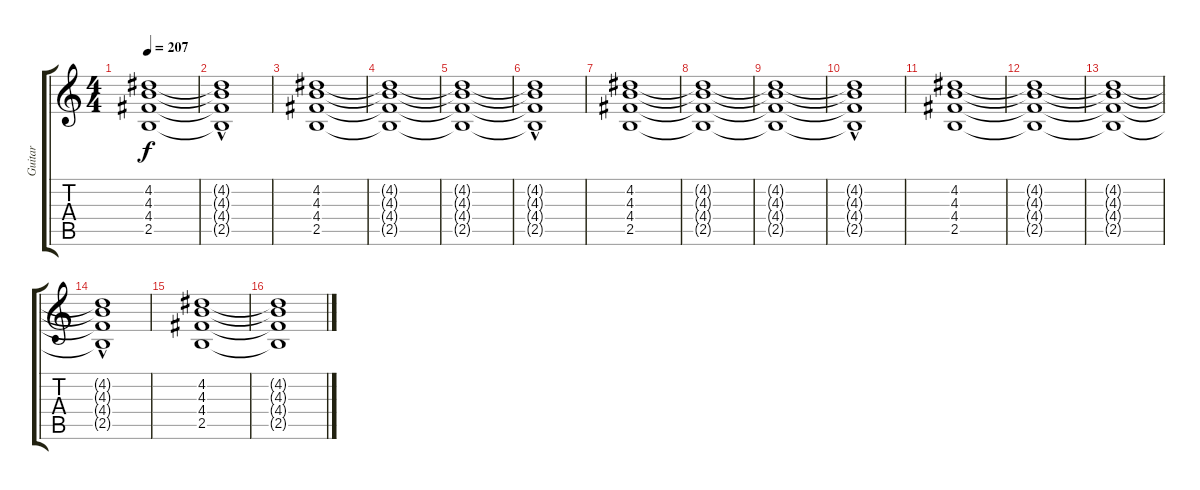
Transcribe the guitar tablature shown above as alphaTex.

\track ("Guitar" "Guitar") {instrument overdrivenguitar}
\staff {score tabs}
\tuning (E4 B3 G3 D3 A2 E2) {hide}
\ts (4 4)
\tempo 207
\clef g2
\ks c
(4.2{t} 4.3{t} 4.4{t} 2.5{t}).1{dy f} |
(4.2{t} 4.3{hac t} 4.4{t} 2.5{t}).1 |
(4.2 4.3 4.4 2.5).1 |
(4.2{t} 4.3{t} 4.4{t} 2.5{t}).1 |
(4.2{t} 4.3{t} 4.4{t} 2.5{t}).1 |
(4.2{t} 4.3{hac t} 4.4{t} 2.5{t}).1 |
(4.2 4.3 4.4 2.5).1 |
(4.2{t} 4.3{t} 4.4{t} 2.5{t}).1 |
(4.2{t} 4.3{t} 4.4{t} 2.5{t}).1 |
(4.2{t} 4.3{hac t} 4.4{t} 2.5{t}).1 |
(4.2 4.3 4.4 2.5).1 |
(4.2{t} 4.3{t} 4.4{t} 2.5{t}).1 |
(4.2{t} 4.3{t} 4.4{t} 2.5{t}).1 |
(4.2{t} 4.3{hac t} 4.4{t} 2.5{t}).1 |
(4.2 4.3 4.4 2.5).1 |
(4.2{t} 4.3{t} 4.4{t} 2.5{t}).1
